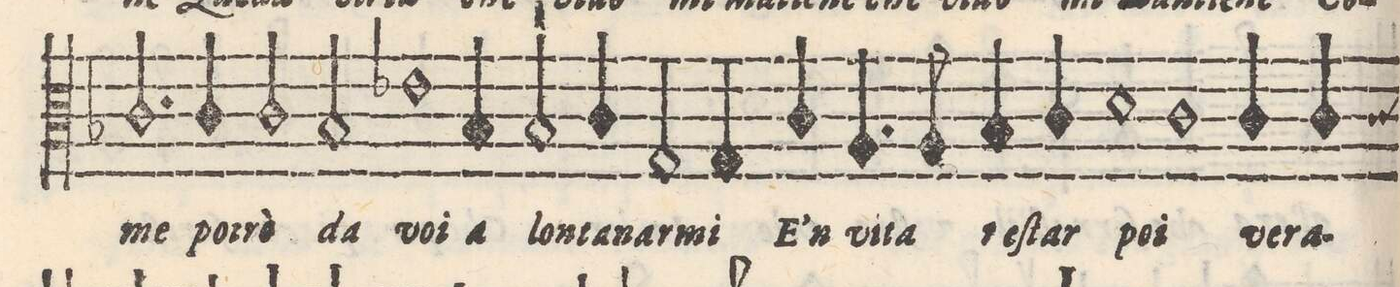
**kern	**text
*I"TENORE 	*
*clefC3	*
*k[b-]	*
*met(C)	*
*M2/1	*
2.c/	-me
4c/	pot-
=13-	=13-
2c/	-rò
2B-/	da
1e-X	voi
=14-	=14-
4B-/	a-
2B-/	-lon-
4c/	-ta-
2G/	-nar-
4G/	-mi
4c/	E`n
=15-	=15-
4.A/	vi-
8A/	-ta
4B-/	reſ-
4c/	-tar
1d	po-
=16-	=16-
1c	-i
4c/	ve-
4c/	-ra-
*-	*-
